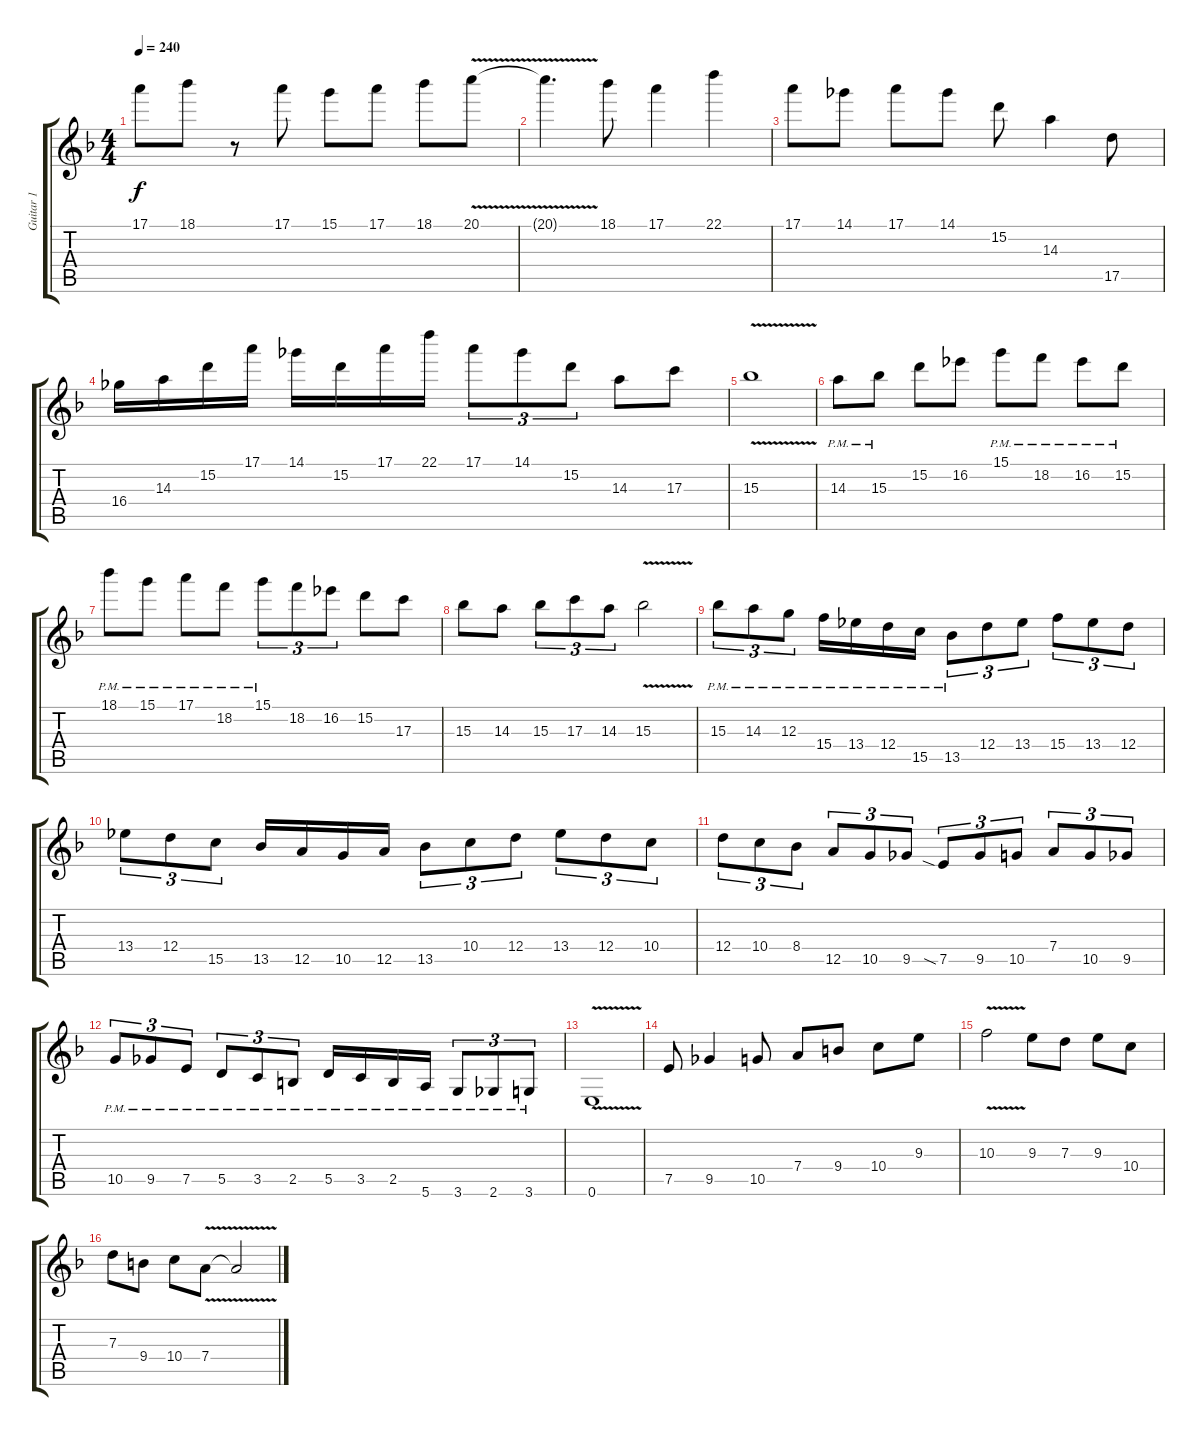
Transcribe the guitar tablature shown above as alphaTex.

\track ("Guitar 1" "Guitar 1") {instrument distortionguitar}
\staff {score tabs}
\tuning (E4 B3 G3 D3 A2 E2) {hide}
\ts (4 4)
\tempo 240
\clef g2
\ks f
17.1.8{dy f} 18.1.8 r.8 17.1.8 15.1.8 17.1.8 18.1.8 20.1{v}.8 |
20.1{t}.4{d} 18.1.8 17.1.4 22.1.4 |
17.1.8 14.1.8 17.1.8 14.1.8 15.2.8 14.3.4 17.5.8 |
16.4.16 14.3.16 15.2.16 17.1.16 14.1.16 15.2.16 17.1.16 22.1.16 17.1.8{tu (3 2)} 14.1.8{tu (3 2)} 15.2.8{tu (3 2)} 14.3.8 17.3.8 |
15.3{v}.1 |
14.3{pm}.8 15.3{pm}.8 15.2.8 16.2.8 15.1{pm}.8 18.2{pm}.8 16.2{pm}.8 15.2{pm}.8 |
18.1{pm}.8 15.1{pm}.8 17.1{pm}.8 18.2{pm}.8 15.1{pm}.8{tu (3 2)} 18.2.8{tu (3 2)} 16.2.8{tu (3 2)} 15.2.8 17.3.8 |
15.3.8 14.3.8 15.3.8{tu (3 2)} 17.3.8{tu (3 2)} 14.3.8{tu (3 2)} 15.3{v}.2 |
15.3{pm}.8{tu (3 2)} 14.3{pm}.8{tu (3 2)} 12.3{pm}.8{tu (3 2)} 15.4{pm}.16 13.4{pm}.16 12.4{pm}.16 15.5{pm}.16 13.5{pm}.8{tu (3 2)} 12.4.8{tu (3 2)} 13.4.8{tu (3 2)} 15.4.8{tu (3 2)} 13.4.8{tu (3 2)} 12.4.8{tu (3 2)} |
13.4.8{tu (3 2)} 12.4.8{tu (3 2)} 15.5.8{tu (3 2)} 13.5.16 12.5.16 10.5.16 12.5.16 13.5.8{tu (3 2)} 10.4.8{tu (3 2)} 12.4.8{tu (3 2)} 13.4.8{tu (3 2)} 12.4.8{tu (3 2)} 10.4.8{tu (3 2)} |
12.4.8{tu (3 2)} 10.4.8{tu (3 2)} 8.4.8{tu (3 2)} 12.5.8{tu (3 2)} 10.5.8{tu (3 2)} 9.5.8{tu (3 2)} 7.5{sia}.8{tu (3 2)} 9.5.8{tu (3 2)} 10.5.8{tu (3 2)} 7.4.8{tu (3 2)} 10.5.8{tu (3 2)} 9.5.8{tu (3 2)} |
10.5{pm}.8{tu (3 2)} 9.5{pm}.8{tu (3 2)} 7.5{pm}.8{tu (3 2)} 5.5{pm}.8{tu (3 2)} 3.5{pm}.8{tu (3 2)} 2.5{pm}.8{tu (3 2)} 5.5{pm}.16 3.5{pm}.16 2.5{pm}.16 5.6{pm}.16 3.6{pm}.8{tu (3 2)} 2.6{pm}.8{tu (3 2)} 3.6{pm}.8{tu (3 2)} |
0.6{v}.1 |
7.5.8 9.5.4 10.5.8 7.4.8 9.4.8 10.4.8 9.3.8 |
10.3{v}.2 9.3.8 7.3.8 9.3.8 10.4.8 |
7.3.8 9.4.8 10.4.8 7.4{v}.8 7.4{t}.2
